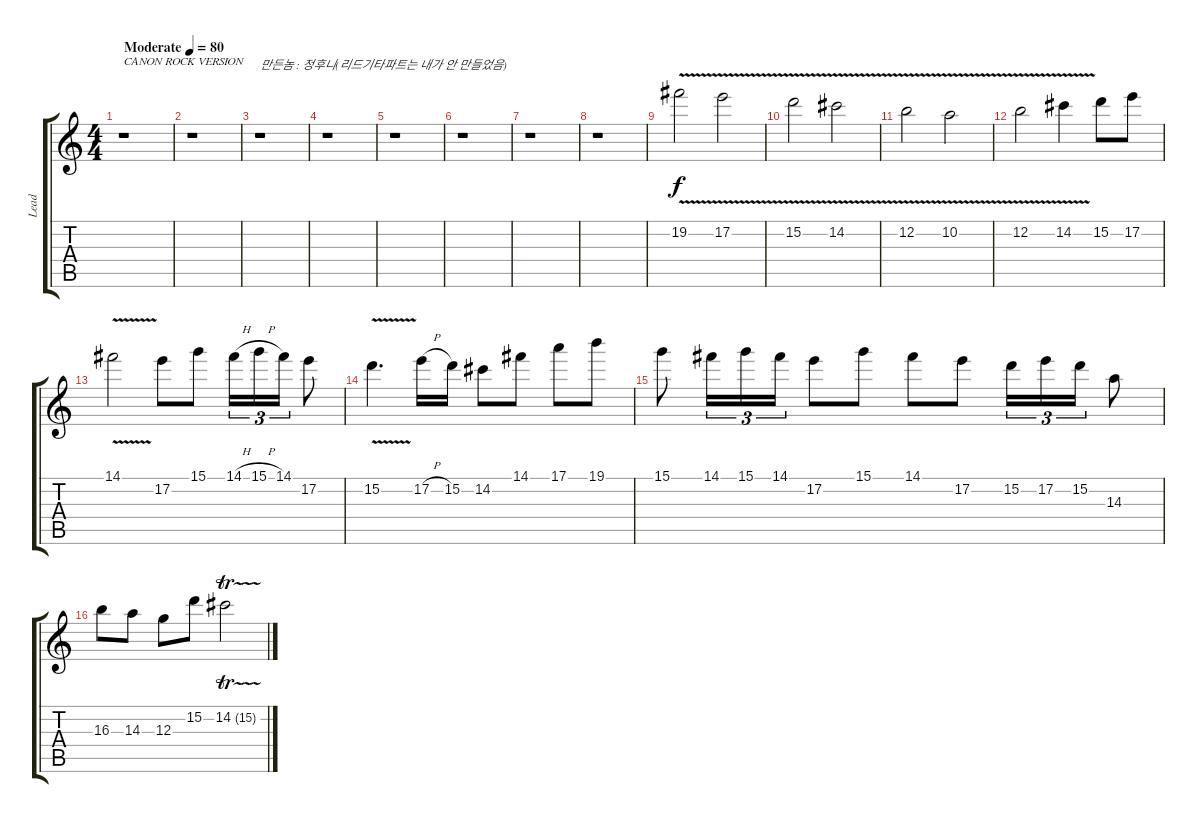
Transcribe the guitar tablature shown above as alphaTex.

\track ("Lead" "Lead") {instrument distortionguitar}
\staff {score tabs}
\tuning (E4 B3 G3 D3 A2 E2) {hide}
\ts (4 4)
\tempo (80 "Moderate")
\clef g2
\ks c
r.1{txt "CANON ROCK VERSION" dy f instrument distortionguitar} |
r.1 |
r.1{txt "만든놈 : 정후니(리드기타파트는 내가 안 만들었음)"} |
r.1 |
r.1 |
r.1 |
r.1 |
r.1 |
19.2{v}.2 17.2{v}.2 |
15.2{v}.2 14.2{v}.2 |
12.2{v}.2 10.2{v}.2 |
12.2{v}.2 14.2{v}.4 15.2.8 17.2.8 |
14.1{v}.2 17.2.8 15.1.8 14.1{h}.16{tu (3 2)} 15.1{h}.16{tu (3 2)} 14.1.16{tu (3 2)} 17.2.8 |
15.2{v}.4{d} 17.2{h}.16 15.2.16 14.2.8 14.1.8 17.1.8 19.1.8 |
15.1.8 14.1.16{tu (3 2)} 15.1.16{tu (3 2)} 14.1.16{tu (3 2)} 17.2.8 15.1.8 14.1.8 17.2.8 15.2.16{tu (3 2)} 17.2.16{tu (3 2)} 15.2.16{tu (3 2)} 14.3.8 |
16.3.8 14.3.8 12.3.8 15.2.8 14.2{tr (15 32)}.2
